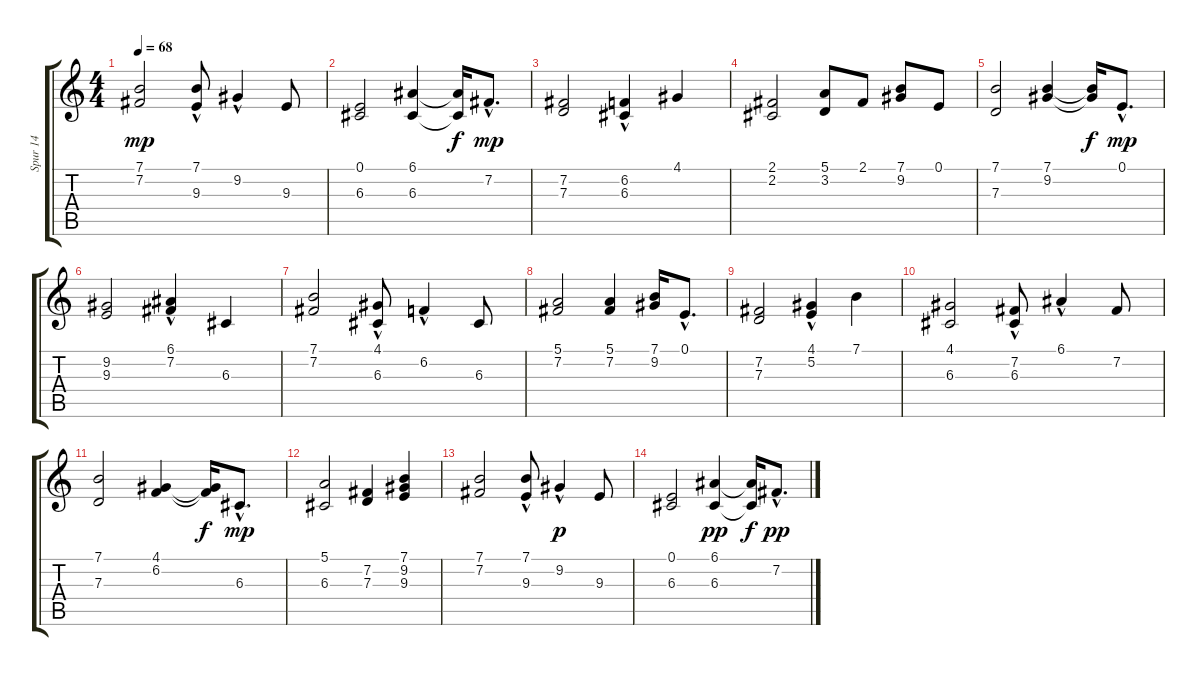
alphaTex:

\track ("Spur 14" "Spur 14") {instrument acousticgrandpiano}
\staff {score tabs}
\tuning (E4 B3 G3 D3 A2 E2) {hide}
\ts (4 4)
\tempo 68
\clef g2
\ks c
(7.1 7.2).2{dy mp} (7.1{hac} 9.3).8 9.2{hac}.4 9.3.8 |
(0.1 6.3).2 (6.1 6.3).4 (6.1{t} 6.3{t}).16{dy f} 7.2{hac}.8{d dy mp} |
(7.2 7.3).2 (6.2{hac} 6.3).4 4.1.4 |
(2.1 2.2).2 (5.1 3.2).8 2.1.8 (7.1 9.2).8 0.1.8 |
(7.1 7.3).2 (7.1 9.2).4 (7.1{t} 9.2{t}).16{dy f} 0.1{hac}.8{d dy mp} |
(9.2 9.3).2 (6.1{hac} 7.2).4 6.3.4 |
(7.1 7.2).2 (4.1{hac} 6.3).8 6.2{hac}.4 6.3.8 |
(5.1 7.2).2 (5.1 7.2).4 (7.1 9.2).16 0.1{hac}.8{d} |
(7.2 7.3).2 (4.1{hac} 5.2).4 7.1.4 |
(4.1 6.3).2 (7.2 6.3{hac}).8 6.1{hac}.4 7.2.8 |
(7.1 7.3).2 (4.1 6.2).4 (4.1{t} 6.2{t}).16{dy f} 6.3{hac}.8{d dy mp} |
(5.1 6.3).2 (7.2 7.3).4 (7.1 9.2 9.3).4 |
(7.1 7.2).2 (7.1{hac} 9.3).8 9.2{hac}.4{dy p} 9.3.8 |
(0.1 6.3).2 (6.1 6.3).4{dy pp} (6.1{t} 6.3{t}).16{dy f} 7.2{hac}.8{d dy pp}
